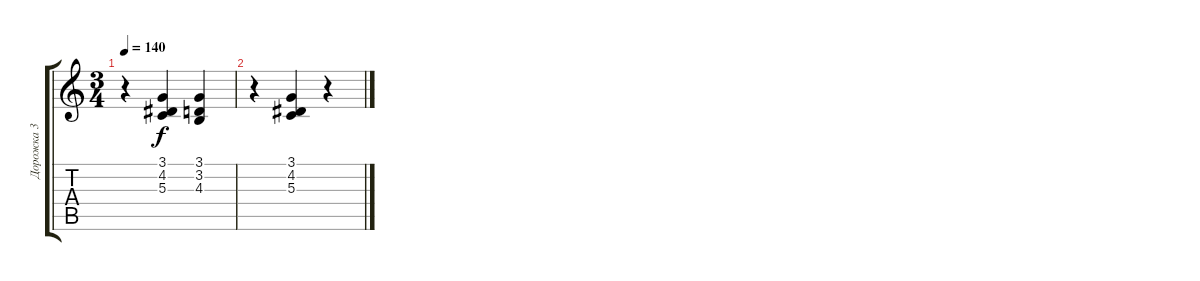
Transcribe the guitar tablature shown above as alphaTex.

\track ("Дорожка 3" "Дорожка 3") {instrument synthstrings1}
\staff {score tabs}
\tuning (E4 B3 G3 D3 A2 E2) {hide}
\ts (3 4)
\tempo 140
\clef g2
\ks c
r.4{dy f} (3.1 4.2 5.3).4 (3.1 3.2 4.3).4 |
r.4 (3.1 4.2 5.3).4 r.4
